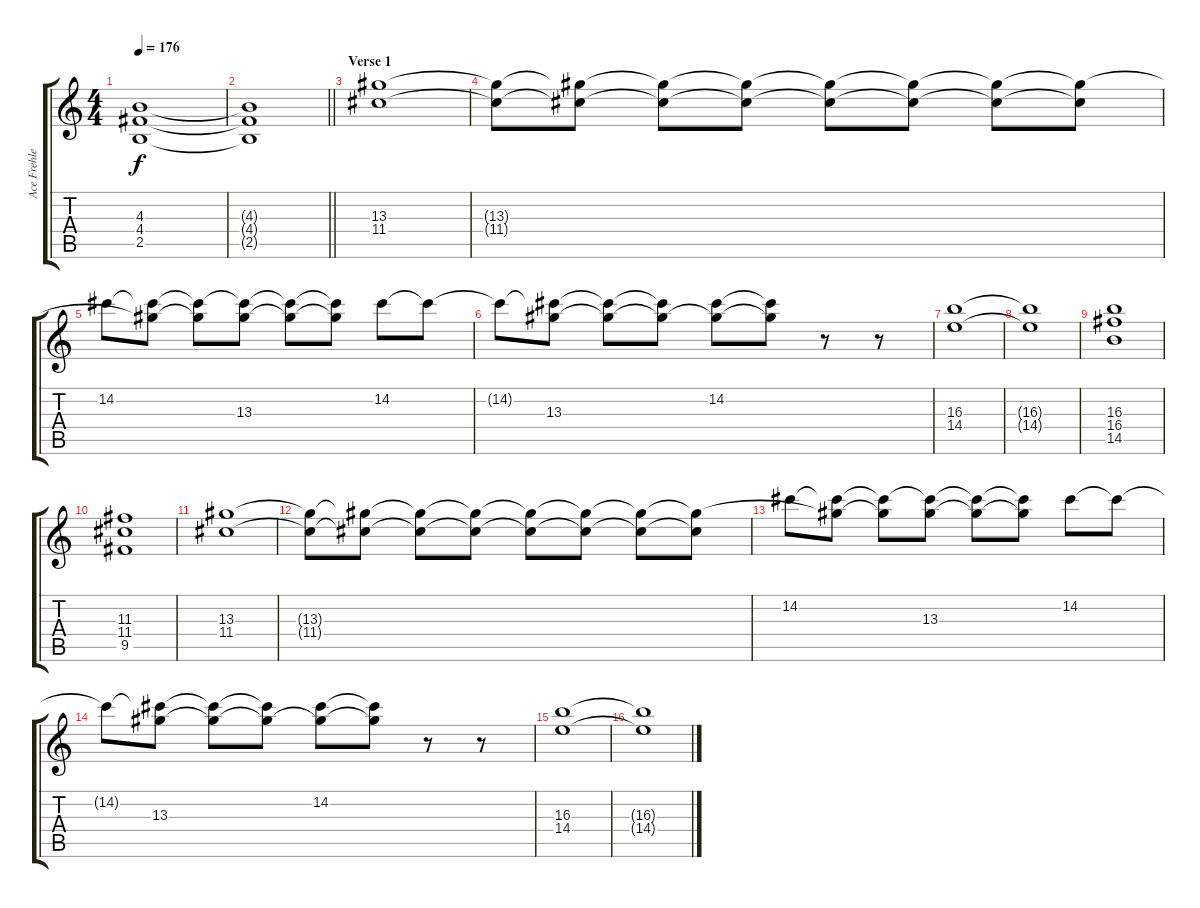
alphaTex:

\track ("Ace Frehley" "Ace Frehle") {instrument overdrivenguitar}
\staff {score tabs}
\tuning (E4 B3 G3 D3 A2 E2) {hide}
\ts (4 4)
\tempo 176
\clef g2
\ks c
(4.3{t} 4.4{t} 2.5{t}).1{dy f} |
\barLineRight lightlight
(4.3{t} 4.4{t} 2.5{t}).1 |
\section ("" "Verse 1")
(13.3 11.4).1 |
(13.3{t} 11.4{t}).8 (13.3{t} 11.4{t}).8 (13.3{t} 11.4{t}).8 (13.3{t} 11.4{t}).8 (13.3{t} 11.4{t}).8 (13.3{t} 11.4{t}).8 (13.3{t} 11.4{t}).8 (13.3{t} 11.4{t}).8 |
14.2.8 (14.2{t} 13.3{t}).8 (14.2{t} 13.3{t}).8 (14.2{t} 13.3).8 (14.2{t} 13.3{t}).8 (14.2{t} 13.3{t}).8 14.2.8 14.2{t}.8 |
14.2{t}.8 (14.2{t} 13.3).8 (14.2{t} 13.3{t}).8 (14.2{t} 13.3{t}).8 (14.2 13.3{t}).8 (14.2{t} 13.3{t}).8 r.8 r.8 |
(16.3 14.4).1 |
(16.3{t} 14.4{t}).1 |
(16.3 16.4 14.5).1 |
(11.3 11.4 9.5).1 |
(13.3 11.4).1 |
(13.3{t} 11.4{t}).8 (13.3{t} 11.4{t}).8 (13.3{t} 11.4{t}).8 (13.3{t} 11.4{t}).8 (13.3{t} 11.4{t}).8 (13.3{t} 11.4{t}).8 (13.3{t} 11.4{t}).8 (13.3{t} 11.4{t}).8 |
14.2.8 (14.2{t} 13.3{t}).8 (14.2{t} 13.3{t}).8 (14.2{t} 13.3).8 (14.2{t} 13.3{t}).8 (14.2{t} 13.3{t}).8 14.2.8 14.2{t}.8 |
14.2{t}.8 (14.2{t} 13.3).8 (14.2{t} 13.3{t}).8 (14.2{t} 13.3{t}).8 (14.2 13.3{t}).8 (14.2{t} 13.3{t}).8 r.8 r.8 |
(16.3 14.4).1 |
(16.3{t} 14.4{t}).1
